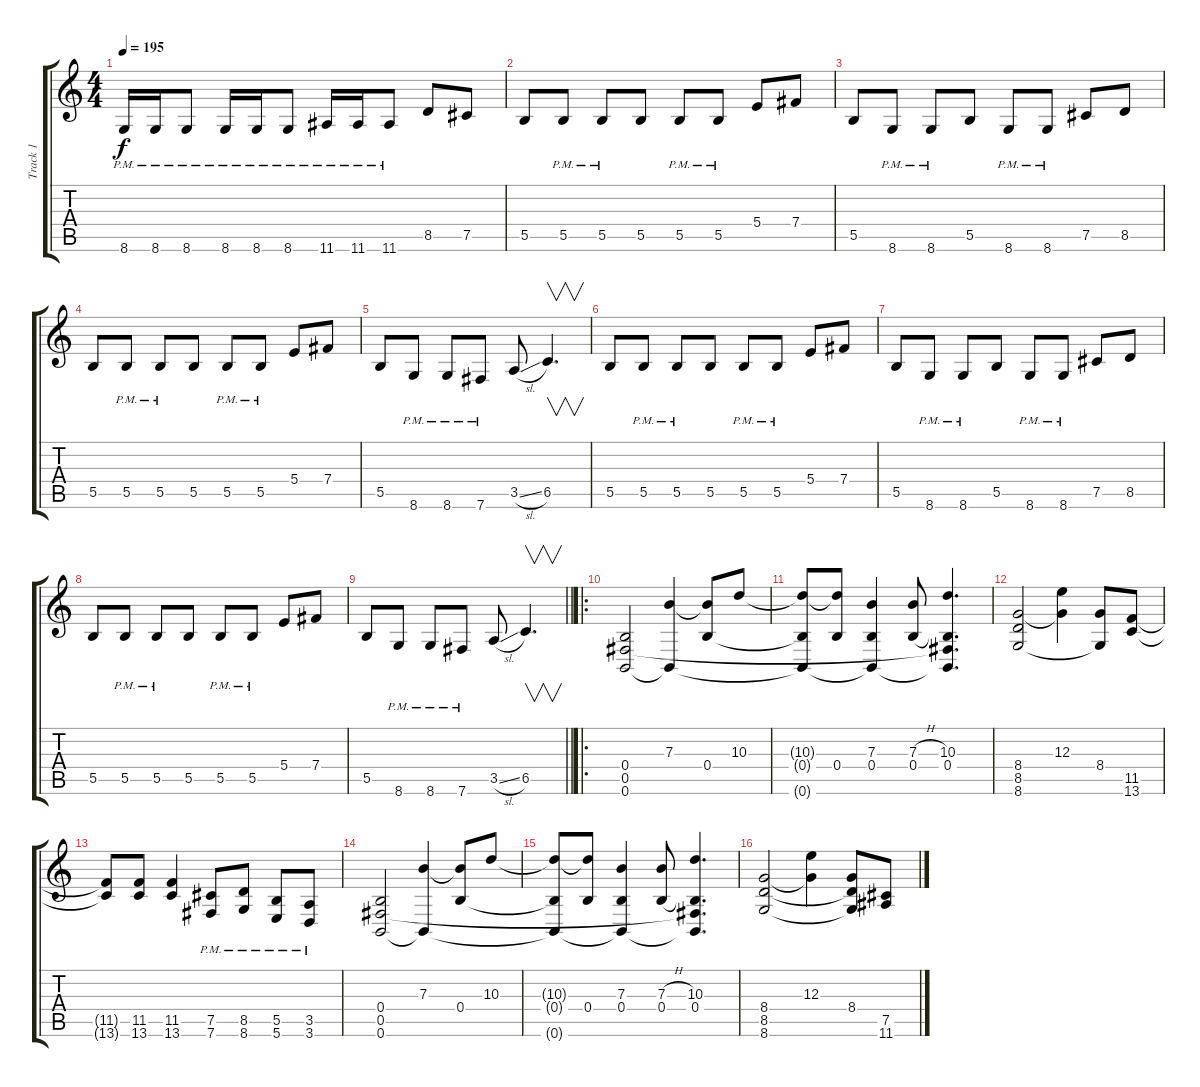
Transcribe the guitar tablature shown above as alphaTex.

\track ("Track 1" "Track 1") {instrument distortionguitar}
\staff {score tabs}
\tuning (Db4 Ab3 E3 B2 Gb2 B1) {hide}
\ts (4 4)
\tempo 195
\clef g2
\ks c
8.6{pm}.16{dy f} 8.6{pm}.16 8.6{pm}.8 8.6{pm}.16 8.6{pm}.16 8.6{pm}.8 11.6{pm}.16 11.6{pm}.16 11.6{pm}.8 8.5.8 7.5.8 |
5.5.8 5.5{pm}.8 5.5{pm}.8 5.5.8 5.5{pm}.8 5.5{pm}.8 5.4.8 7.4.8 |
5.5.8 8.6{pm}.8 8.6{pm}.8 5.5.8 8.6{pm}.8 8.6{pm}.8 7.5.8 8.5.8 |
5.5.8 5.5{pm}.8 5.5{pm}.8 5.5.8 5.5{pm}.8 5.5{pm}.8 5.4.8 7.4.8 |
5.5.8 8.6{pm}.8 8.6{pm}.8 7.6{pm}.8 3.5{sl}.8 6.5.4{v d} |
5.5.8 5.5{pm}.8 5.5{pm}.8 5.5.8 5.5{pm}.8 5.5{pm}.8 5.4.8 7.4.8 |
5.5.8 8.6{pm}.8 8.6{pm}.8 5.5.8 8.6{pm}.8 8.6{pm}.8 7.5.8 8.5.8 |
5.5.8 5.5{pm}.8 5.5{pm}.8 5.5.8 5.5{pm}.8 5.5{pm}.8 5.4.8 7.4.8 |
\barLineRight lightlight
5.5.8 8.6{pm}.8 8.6{pm}.8 7.6{pm}.8 3.5{sl}.8 6.5.4{v d} |
\ro
\section ("" "")
(0.4 0.5 0.6).2 (7.3 0.6{t}).4 (7.3{t} 0.4).8 10.3.8 |
(10.3{t} 0.4{t} 0.6{t}).8 (10.3{t} 0.4).8 (7.3 0.4 0.6{t}).4 (7.3{h} 0.4{h}).8 (10.3 0.4 0.5{t} 0.6{t}).4{d} |
(8.4 8.5 8.6).2 (12.3 8.4{t}).4 (8.4 8.6{t}).8 (11.5 13.6).8 |
(11.5{t} 13.6{t}).8 (11.5 13.6).8 (11.5 13.6).4 (7.5{pm} 7.6{pm}).8 (8.5{pm} 8.6{pm}).8 (5.5{pm} 5.6{pm}).8 (3.5{pm} 3.6{pm}).8 |
(0.4 0.5 0.6).2 (7.3 0.6{t}).4 (7.3{t} 0.4).8 10.3.8 |
(10.3{t} 0.4{t} 0.6{t}).8 (10.3{t} 0.4).8 (7.3 0.4 0.6{t}).4 (7.3{h} 0.4{h}).8 (10.3 0.4 0.5{t} 0.6{t}).4{d} |
(8.4 8.5 8.6).2 (12.3 8.4{t}).4 (8.4 8.5{t} 8.6{t}).8 (7.5 11.6).8
